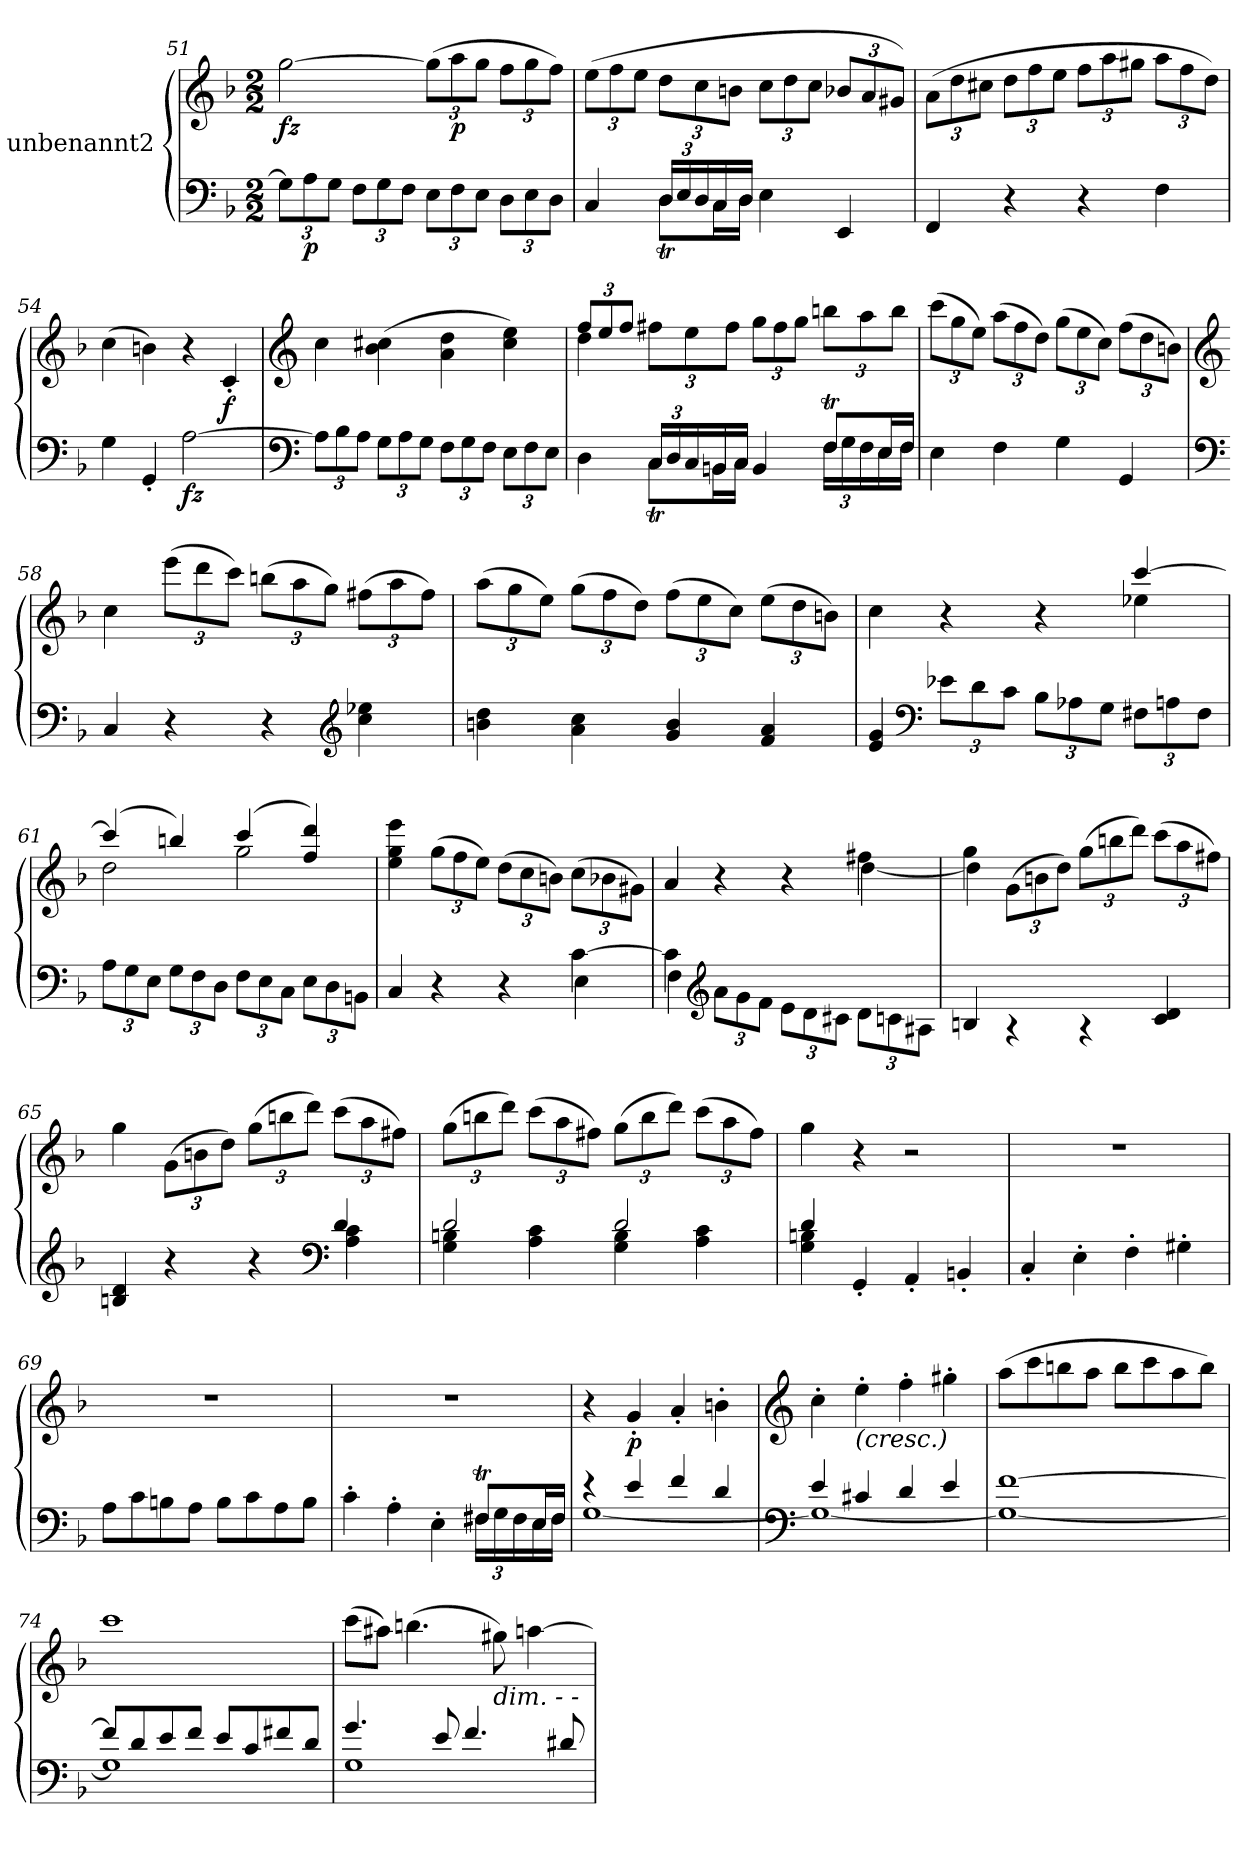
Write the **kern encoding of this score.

**kern	**kern	**dynam
*part1	*part1	*part1
*staff2	*staff1	*staff1/2
*I"unbenannt2	*	*
*clefF4	*clefG2	*
*k[b-]	*k[b-]	*
*M2/2	*M2/2	*
*Xbrackettup	*	*
=51	=51	=51
!	!	!LO:DY:b
12G\L]	[2gg\	fz
!	!	!LO:DY:b=2
12A\	.	p
12G\J	.	.
12F\L	.	.
12G\	.	.
12F\J	.	.
*	*Xbrackettup	*
12E\L	(12gg\L]	.
!	!	!LO:DY:b
12F\	12aa\	p
12E\J	12gg\J	.
12D\L	12ff\L	.
12E\	12gg\	.
12D\J	12ff\J)	.
!!LO:LB:g=z
=52	=52	=52
*^	*	*
4C/	4ryy	(12ee\L	.
.	.	12ff\	.
.	.	12ee\J	.
24D/LL	8DT\L	12dd\L	.
24E/	.	.	.
24D/	.	12cc\	.
16C/	16C\L	.	.
.	.	12bn\J	.
16D/JJ	16D\JJ	.	.
4ryy	4E\	12cc\L	.
.	.	12dd\	.
.	.	12cc\J	.
4EE/	4ryy	12b-X/L	.
.	.	12a/	.
.	.	12g#X/J)	.
*v	*v	*	*
=53	=53	=53
4FF/	(12a\L	.
.	12dd\	.
.	12cc#X\J	.
4r	12dd\L	.
.	12ff\	.
.	12ee\J	.
4r	12ff\L	.
.	12aa\	.
.	12gg#X\J	.
4F\	12aa\L	.
.	12ff\	.
.	12dd\J)	.
=54	=54	=54
*^	*	*
4G\	4ryy	(4cc\	.
4ryy	4GG'/	4bn\)	.
!	!	!	!LO:DY:b=2
[2A\	2ryy	4r	fz
!	!	!	!LO:DY:b
.	.	4c'/	f
*v	*v	*	*
!!LO:LB:g=z
=55	=55	=55
*clefF4	*clefG2	*
12A\L]	4cc\	.
12B-\	.	.
12A\J	.	.
12G\L	(4b-\ 4cc#X\	.
12A\	.	.
12G\J	.	.
12F\L	4a\ 4dd\	.
12G\	.	.
12F\J	.	.
12E\L	4cc#\ 4ee\)	.
12F\	.	.
12E\J	.	.
=56	=56	=56
*^	*^	*
4D\	4ryy	12ff/L	4dd\	.
.	.	12ee/	.	.
.	.	12ff/J	.	.
24C/LL	8CT\L	12ff#X\L	2.ryy	.
24D/	.	.	.	.
24C/	.	12ee\	.	.
16BBn/	16BB\L	.	.	.
.	.	12ff#\J	.	.
16C/JJ	16C\JJ	.	.	.
4BB/	4ryy	12gg\L	.	.
.	.	12ff#\	.	.
.	.	12gg\J	.	.
8FT/L	24F\LL	12bbn\L	.	.
.	24G\	.	.	.
.	24F\	12aa\	.	.
16E/L	16E\	.	.	.
.	.	12bb\J	.	.
16F/JJ	16F\JJ	.	.	.
*	*	*v	*v	*
!!LO:PB:g=z
=57	=57	=57	=57
1ryy	4E\	(12ccc\L	.
.	.	12gg\	.
.	.	12ee\J)	.
.	4F\	(12aa\L	.
.	.	12ff\	.
.	.	12dd\J)	.
.	4G\	(12gg\L	.
.	.	12ee\	.
.	.	12cc\J)	.
.	4GG/	(12ff\L	.
.	.	12dd\	.
.	.	12bn\J)	.
=58	=58	=58	=58
*clefF4	*	*clefG2	*
2ryy	4C/	4cc\	.
.	4r	(12eee\L	.
.	.	12ddd\	.
.	.	12ccc\J)	.
4ryy	4r	(12bbn\L	.
.	.	12aa\	.
.	.	12gg\J)	.
*clefG2	*	*	*
4ryy	4cc\ 4ee-X\	(12ff#X\L	.
.	.	12aa\	.
.	.	12ff#\J)	.
!!LO:LB:g=z
=59	=59	=59	=59
2ryy	4bn\ 4dd\	(12aa\L	.
.	.	12gg\	.
.	.	12ee\J)	.
.	4a\ 4cc\	(12gg\L	.
.	.	12ff\	.
.	.	12dd\J)	.
4g/ 4b/	2ryy	(12ff\L	.
.	.	12ee\	.
.	.	12cc\J)	.
4f/ 4a/	.	(12ee\L	.
.	.	12dd\	.
.	.	12bn\J)	.
*v	*v	*	*
=60	=60	=60
*	*^	*
4e/ 4g/	4cc\	2.ryy	.
*clefF4	*	*	*
12e-X\L	4r	.	.
12d\	.	.	.
12c\J	.	.	.
12B-\L	4r	.	.
12A-X\	.	.	.
12G\J	.	.	.
12F#X\L	[4ccc/	4ee-X\	.
12An\	.	.	.
12F#\J	.	.	.
!!LO:LB:g=z	!!
=61	=61	=61	=61
*^	*	*	*
12A\L	2.ryy	(4ccc/]	2dd\	.
12G\	.	.	.	.
12E\J	.	.	.	.
12G\L	.	4bbn/)	.	.
12F\	.	.	.	.
12D\J	.	.	.	.
12F\L	.	(4ccc/	2gg\	.
12E\	.	.	.	.
12C\J	.	.	.	.
*	*brackettup	*	*	*
4ryy	12E\L	4ff/ 4ddd/)	.	.
.	12D\	.	.	.
.	12BBn\J	.	.	.
=62	=62	=62	=62	=62
2ryy	4C/	4ee\ 4gg\ 4eee\	2.ryy	.
.	4r	(12gg\L	.	.
.	.	12ff\	.	.
.	.	12ee\J)	.	.
4ryy	4r	(12dd\L	.	.
.	.	12cc\	.	.
.	.	12bn\J)	.	.
*	*	*	*brackettup	*
[4c\	4E\	4ryy	(12cc\L	.
.	.	.	12b-X\	.
.	.	.	12g#X\J)	.
!!LO:LB:g=z	!!
=63	=63	=63	=63	=63
4c\]	4F\	2ryy	4a/	.
*clefG2	*	*	*	*
4ryy	12a\L	.	4r	.
.	12g\	.	.	.
.	12f\J	.	.	.
2ryy	12e\L	4ryy	4r	.
.	12d\	.	.	.
.	12c#X\J	.	.	.
.	12d\L	4ff#X\	[4dd\	.
.	12cn\	.	.	.
.	12A#X\J	.	.	.
=64	=64	=64	=64	=64
1ryy	4Bn/	4gg\	4dd\]	.
*	*	*Xbrackettup	*	*
.	4r	(12g\L	2.ryy	.
.	.	12bn\	.	.
.	.	12dd\J)	.	.
.	4r	(12gg\L	.	.
.	.	12bbn\	.	.
.	.	12ddd\J)	.	.
.	4c/ 4d/	(12ccc\L	.	.
.	.	12aa\	.	.
.	.	12ff#X\J)	.	.
*	*	*v	*v	*
!!LO:LB:g=z
=65	=65	=65	=65
2ryy	4Bn/ 4d/	4gg\	.
.	4r	(12g\L	.
.	.	12bn\	.
.	.	12dd\J)	.
4ryy	4r	(12gg\L	.
.	.	12bbn\	.
.	.	12ddd\J)	.
*clefF4	*	*	*
4d/	4A\ 4c\	(12ccc\L	.
.	.	12aa\	.
.	.	12ff#X\J)	.
=66	=66	=66	=66
2d/	4G\ 4Bn\	(12gg\L	.
.	.	12bbn\	.
.	.	12ddd\J)	.
.	4A\ 4c\	(12ccc\L	.
.	.	12aa\	.
.	.	12ff#X\J)	.
2d/	4G\ 4B\	(12gg\L	.
.	.	12bb\	.
.	.	12ddd\J)	.
.	4A\ 4c\	(12ccc\L	.
.	.	12aa\	.
.	.	12ff#\J)	.
=67	=67	=67	=67
4d/	4G\ 4Bn\	4gg\	.
4ryy	4GG'/	4r	.
2ryy	4AA'/	2r	.
.	4BBn'/	.	.
=68	=68	=68	=68
4ryy	4C'/	1r	.
4E'\	2.ryy	.	.
4F'\	.	.	.
4G#X'\	.	.	.
*v	*v	*	*
!!LO:LB:g=z
=69	=69	=69
8A\L	1r	.
8c\	.	.
8Bn\	.	.
8A\J	.	.
8B\L	.	.
8c\	.	.
8A\	.	.
8B\J	.	.
=70	=70	=70
*^	*	*
4c'\	2.ryy	1r	.
4A'\	.	.	.
4E'\	.	.	.
*	*Xbrackettup	*	*
8F#Xt/L	24F#\LL	.	.
.	24G\	.	.
.	24F#\	.	.
16E/L	16E\	.	.
16F#/JJ	16F#\JJ	.	.
=71	=71	=71	=71
4r	[1G	4r	.
!	!	!	!LO:DY:b
4e/	.	4g'/	p
4f/	.	4a'/	.
4d/	.	4bn'\	.
=72	=72	=72	=72
*clefF4	*	*clefG2	*
4e/	1G_	4cc'\	.
!	!	!LO:TX:b:i:t=(cresc.)	!
4c#X/	.	4ee'\	.
4d/	.	4ff'\	.
4e/	.	4gg#X'\	.
!!LO:PB:g=z
=73	=73	=73	=73
[1f	1G_	(8aa\L	.
.	.	8ccc\	.
.	.	8bbn\	.
.	.	8aa\J	.
.	.	8bb\L	.
.	.	8ccc\	.
.	.	8aa\	.
.	.	8bb\J)	.
=74	=74	=74	=74
8f/L]	1G]	1ccc	.
8d/	.	.	.
8e/	.	.	.
8f/J	.	.	.
8e/L	.	.	.
8c/	.	.	.
8f#X/	.	.	.
8d/J	.	.	.
=75	=75	=75	=75
4.g/	1G	(8ccc\L	.
.	.	8aa#X\J)	.
.	.	(4.bbn\	.
8e/	.	.	.
4.f/	.	.	.
!	!	!LO:TX:b:i:t=dim.  -    -	!
.	.	8gg#X\)	.
.	.	[4aan\	.
8d#X/	.	.	.
*v	*v	*	*
=	=	=
*-	*-	*-
